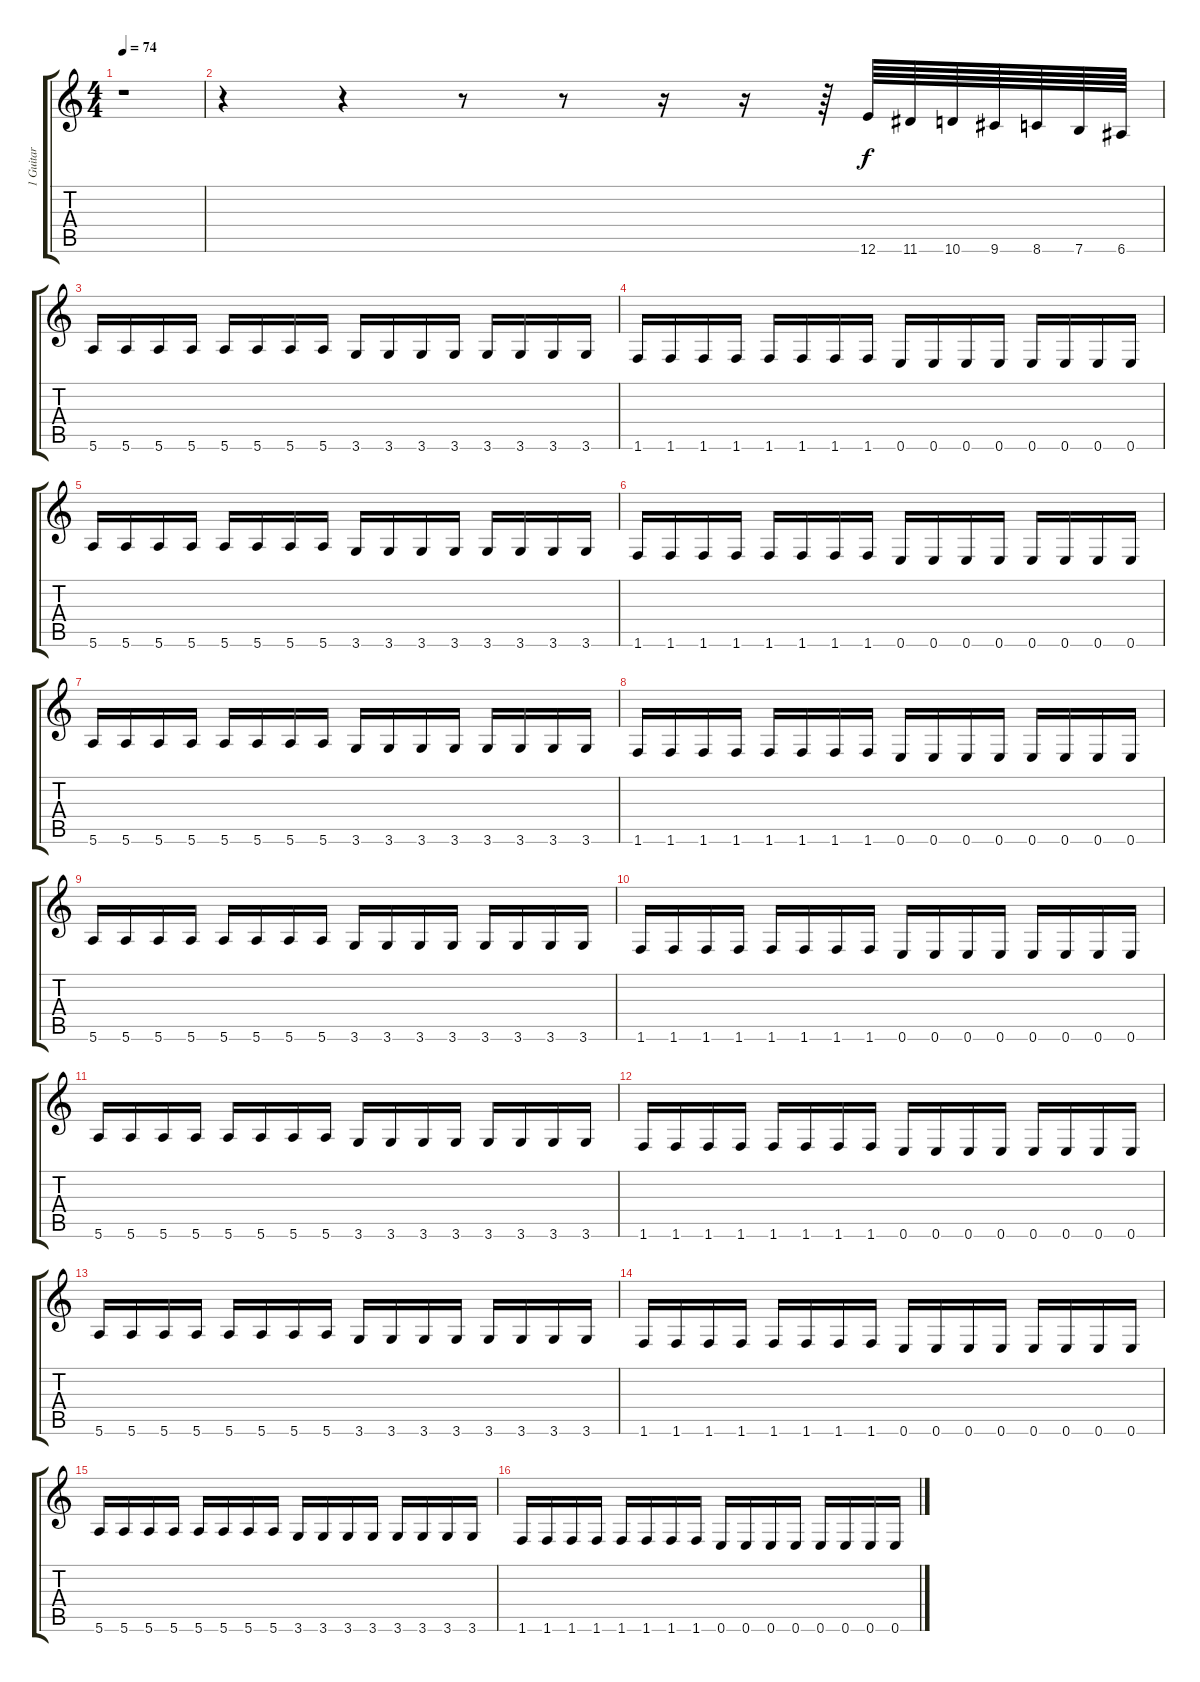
\track ("1 Guitar " "1 Guitar ") {instrument distortionguitar}
\staff {score tabs}
\tuning (E4 B3 G3 D3 A2 E2) {hide}
\ts (4 4)
\tempo 74
\clef g2
\ks c
r.1{dy f} |
r.4 r.4 r.8 r.8 r.16 r.16 r.64 12.6.64{volume 16 balance 16} 11.6.64 10.6.64 9.6.64 8.6.64 7.6.64 6.6.64 |
5.6.16{volume 16} 5.6.16 5.6.16 5.6.16 5.6.16 5.6.16 5.6.16 5.6.16 3.6.16 3.6.16 3.6.16 3.6.16 3.6.16 3.6.16 3.6.16 3.6.16 |
1.6.16{volume 16} 1.6.16 1.6.16 1.6.16 1.6.16 1.6.16 1.6.16 1.6.16 0.6.16 0.6.16 0.6.16 0.6.16 0.6.16 0.6.16 0.6.16 0.6.16 |
5.6.16 5.6.16 5.6.16 5.6.16 5.6.16 5.6.16 5.6.16 5.6.16 3.6.16 3.6.16 3.6.16 3.6.16 3.6.16 3.6.16 3.6.16 3.6.16 |
1.6.16 1.6.16 1.6.16 1.6.16 1.6.16 1.6.16 1.6.16 1.6.16 0.6.16 0.6.16 0.6.16 0.6.16 0.6.16 0.6.16 0.6.16 0.6.16 |
5.6.16{volume 16 balance 16 instrument distortionguitar} 5.6.16 5.6.16 5.6.16 5.6.16 5.6.16 5.6.16 5.6.16 3.6.16 3.6.16 3.6.16 3.6.16 3.6.16 3.6.16 3.6.16 3.6.16 |
1.6.16 1.6.16 1.6.16 1.6.16 1.6.16 1.6.16 1.6.16 1.6.16 0.6.16 0.6.16 0.6.16 0.6.16 0.6.16 0.6.16 0.6.16 0.6.16 |
5.6.16{volume 16 balance 16 instrument distortionguitar} 5.6.16 5.6.16 5.6.16 5.6.16 5.6.16 5.6.16 5.6.16 3.6.16 3.6.16 3.6.16 3.6.16 3.6.16 3.6.16 3.6.16 3.6.16 |
1.6.16 1.6.16 1.6.16 1.6.16 1.6.16 1.6.16 1.6.16 1.6.16 0.6.16 0.6.16 0.6.16 0.6.16 0.6.16 0.6.16 0.6.16 0.6.16 |
5.6.16{volume 16 balance 16 instrument distortionguitar} 5.6.16 5.6.16 5.6.16 5.6.16 5.6.16 5.6.16 5.6.16 3.6.16 3.6.16 3.6.16 3.6.16 3.6.16 3.6.16 3.6.16 3.6.16 |
1.6.16 1.6.16 1.6.16 1.6.16 1.6.16 1.6.16 1.6.16 1.6.16 0.6.16 0.6.16 0.6.16 0.6.16 0.6.16 0.6.16 0.6.16 0.6.16 |
5.6.16{volume 16 balance 16 instrument distortionguitar} 5.6.16 5.6.16 5.6.16 5.6.16 5.6.16 5.6.16 5.6.16 3.6.16 3.6.16 3.6.16 3.6.16 3.6.16 3.6.16 3.6.16 3.6.16 |
1.6.16 1.6.16 1.6.16 1.6.16 1.6.16 1.6.16 1.6.16 1.6.16 0.6.16 0.6.16 0.6.16 0.6.16 0.6.16 0.6.16 0.6.16 0.6.16 |
5.6.16{volume 16 balance 16 instrument distortionguitar} 5.6.16 5.6.16 5.6.16 5.6.16 5.6.16 5.6.16 5.6.16 3.6.16 3.6.16 3.6.16 3.6.16 3.6.16 3.6.16 3.6.16 3.6.16 |
1.6.16 1.6.16 1.6.16 1.6.16 1.6.16 1.6.16 1.6.16 1.6.16 0.6.16 0.6.16 0.6.16 0.6.16 0.6.16 0.6.16 0.6.16 0.6.16
